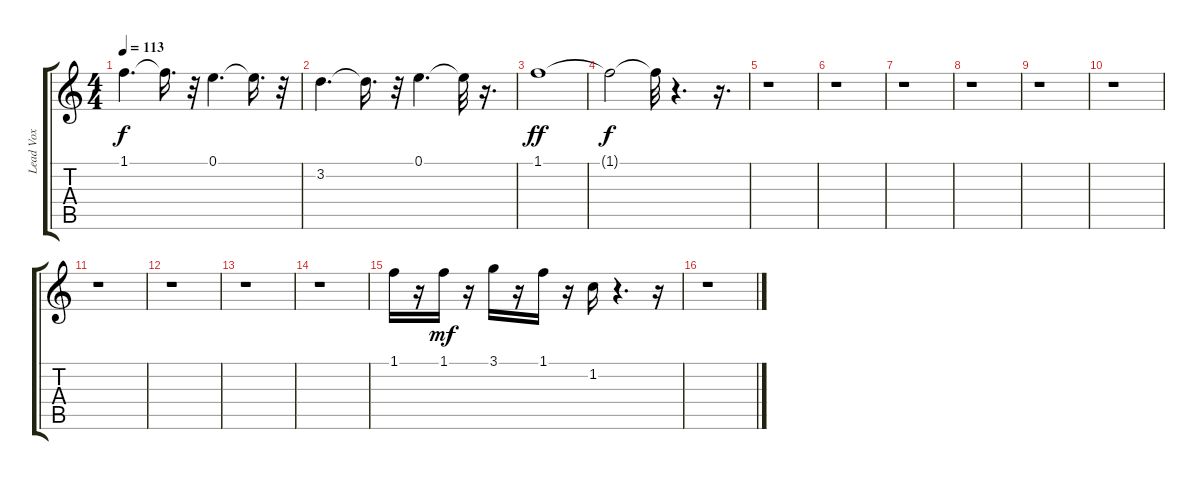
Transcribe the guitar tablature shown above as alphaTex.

\track ("Lead Vox" "Lead Vox") {instrument electricguitarjazz}
\staff {score tabs}
\tuning (E4 B3 G3 D3 A2 E2) {hide}
\ts (4 4)
\tempo 113
\clef g2
\ks c
1.1.4{d dy f} 1.1{t}.16{d} r.32 0.1.4{d} 0.1{t}.16{d} r.32 |
3.2.4{d} 3.2{t}.16{d} r.32 0.1.4{d} 0.1{t}.32 r.16{d} |
1.1.1{dy ff} |
1.1{t}.2{dy f} 1.1{t}.32 r.4{d} r.16{d} |
r.1 |
r.1 |
r.1 |
r.1 |
r.1 |
r.1 |
r.1 |
r.1 |
r.1 |
r.1 |
1.1.16 r.16 1.1.16{dy mf} r.16 3.1.16 r.16 1.1.16 r.16 1.2.16 r.4{d} r.16 |
r.1
